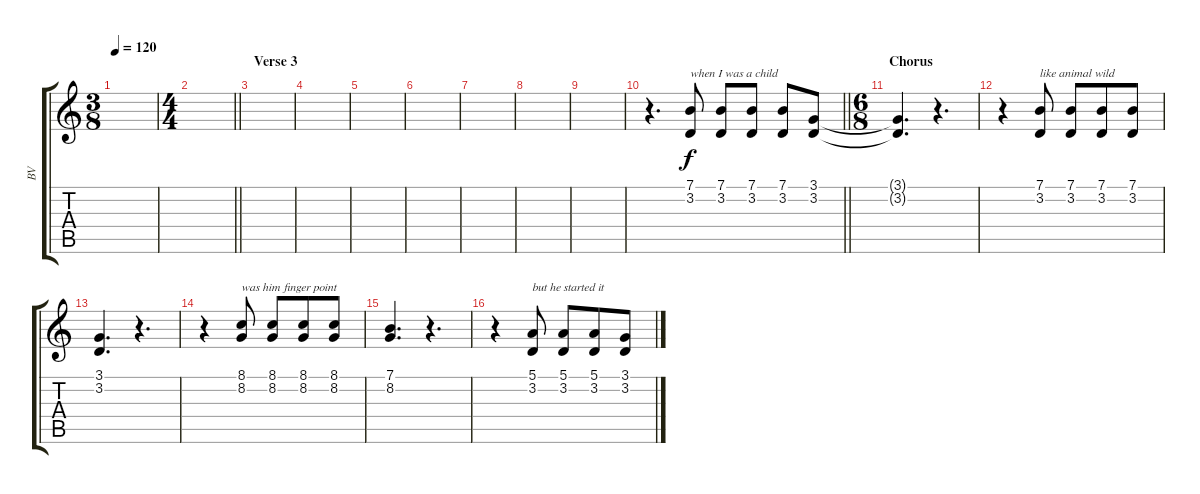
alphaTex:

\track ("BV" "BV") {instrument brightacousticpiano}
\staff {score tabs}
\tuning (E4 B3 G3 D3 A2 E2) {hide}
\ts (3 8)
\tempo 120
\clef g2
\ks c
|
\ts (4 4)
\barLineRight lightlight
|
\section ("" "Verse 3")
|
|
|
|
|
|
|
\barLineRight lightlight
r.4{d} (7.1 3.2).8{txt "when I was a child"} (7.1 3.2).8 (7.1 3.2).8 (7.1 3.2).8 (3.1 3.2).8 |
\ts (6 8)
\section ("" "Chorus")
(3.1{t} 3.2{t}).4{d} r.4{d} |
r.4 (7.1 3.2).8{txt "like animal wild"} (7.1 3.2).8 (7.1 3.2).8 (7.1 3.2).8 |
(3.1 3.2).4{d} r.4{d} |
r.4 (8.1 8.2).8{txt "was him finger point"} (8.1 8.2).8 (8.1 8.2).8 (8.1 8.2).8 |
(7.1 8.2).4{d} r.4{d} |
r.4 (5.1 3.2).8{txt "but he started it"} (5.1 3.2).8 (5.1 3.2).8 (3.1 3.2).8
